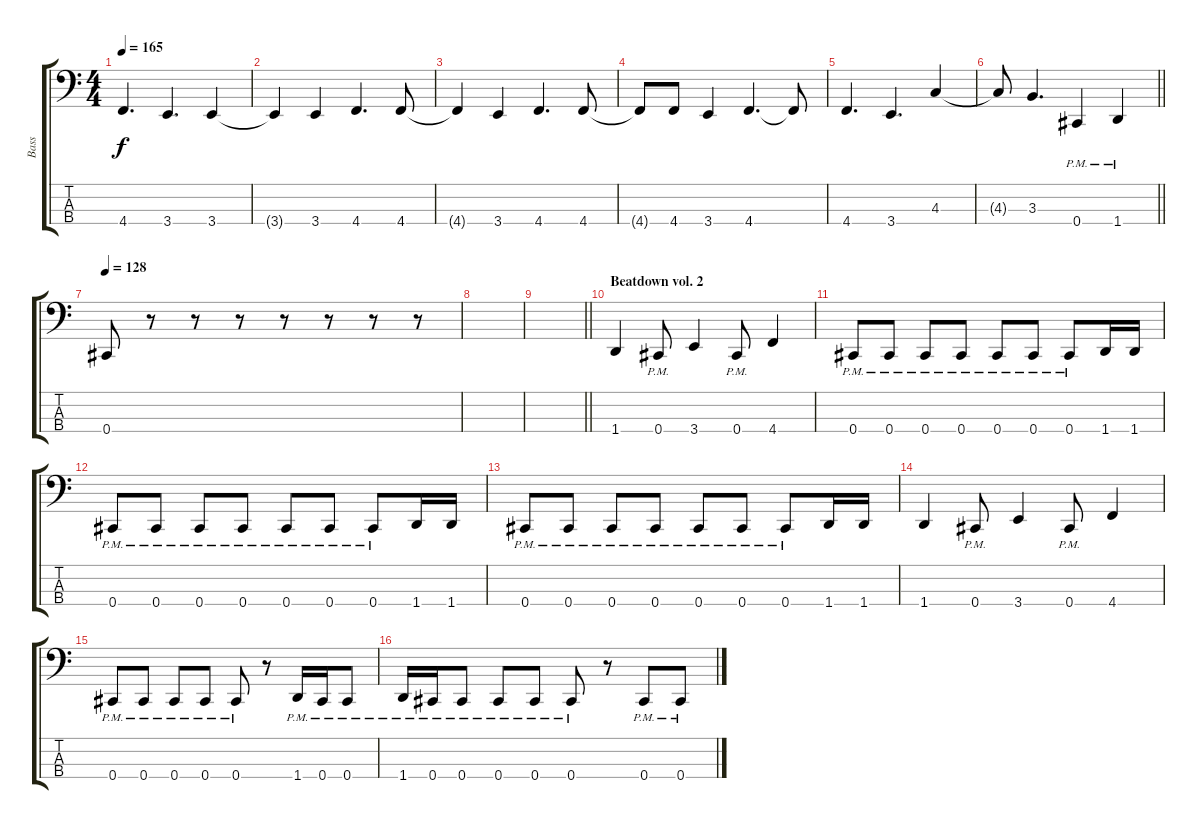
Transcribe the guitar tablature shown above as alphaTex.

\track ("Bass" "Bass") {instrument electricbasspick}
\staff {score tabs}
\tuning (Gb2 Db2 Ab1 Db1) {hide}
\ts (4 4)
\tempo 165
\clef f4
\ks c
4.4.4{d dy f} 3.4.4{d} 3.4.4 |
3.4{t}.4 3.4.4 4.4.4{d} 4.4.8 |
4.4{t}.4 3.4.4 4.4.4{d} 4.4.8 |
4.4{t}.8 4.4.8 3.4.4 4.4.4{d} 4.4{t}.8 |
4.4.4{d} 3.4.4{d} 4.3.4 |
\barLineRight lightlight
4.3{t}.8 3.3.4{d} 0.4{pm}.4 1.4{pm}.4 |
\tempo 128
0.4.8 r.8 r.8 r.8 r.8 r.8 r.8 r.8 |
|
\barLineRight lightlight
|
\section ("" "Beatdown vol. 2")
1.4.4 0.4{pm}.8 3.4.4 0.4{pm}.8 4.4.4 |
0.4{pm}.8 0.4{pm}.8 0.4{pm}.8 0.4{pm}.8 0.4{pm}.8 0.4{pm}.8 0.4{pm}.8 1.4.16 1.4.16 |
0.4{pm}.8 0.4{pm}.8 0.4{pm}.8 0.4{pm}.8 0.4{pm}.8 0.4{pm}.8 0.4{pm}.8 1.4.16 1.4.16 |
0.4{pm}.8 0.4{pm}.8 0.4{pm}.8 0.4{pm}.8 0.4{pm}.8 0.4{pm}.8 0.4{pm}.8 1.4.16 1.4.16 |
1.4.4 0.4{pm}.8 3.4.4 0.4{pm}.8 4.4.4 |
0.4{pm}.8 0.4{pm}.8 0.4{pm}.8 0.4{pm}.8 0.4{pm}.8 r.8 1.4{pm}.16 0.4{pm}.16 0.4{pm}.8 |
1.4{pm}.16 0.4{pm}.16 0.4{pm}.8 0.4{pm}.8 0.4{pm}.8 0.4{pm}.8 r.8 0.4{pm}.8 0.4{pm}.8
